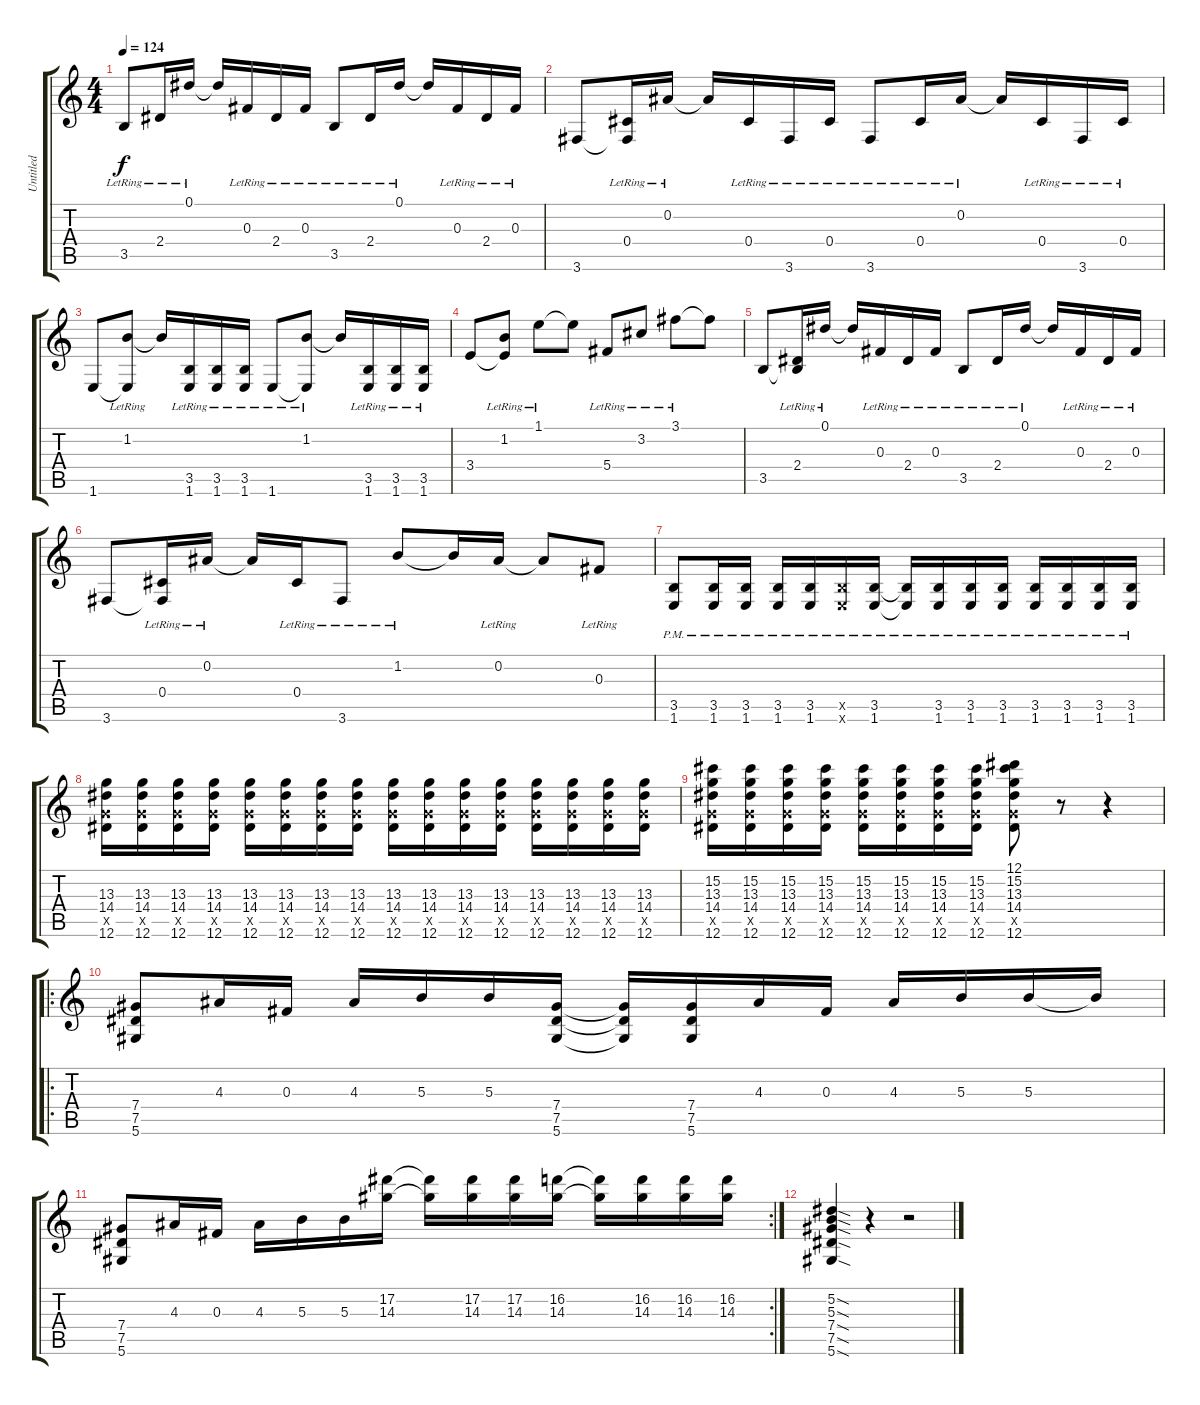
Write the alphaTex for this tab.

\track ("Untitled" "Untitled") {instrument distortionguitar}
\staff {score tabs}
\tuning (Eb4 Bb3 Gb3 Db3 Ab2 Eb2) {hide}
\ts (4 4)
\tempo 124
\clef g2
\ks c
3.5{lr}.8{dy f} 2.4{lr}.16 0.1{lr}.16 0.1{t}.16 0.3{lr}.16 2.4{lr}.16 0.3{lr}.16 3.5{lr}.8 2.4{lr}.16 0.1{lr}.16 0.1{t}.16 0.3{lr}.16 2.4{lr}.16 0.3{lr}.16 |
3.6.8 (0.4{lr} 3.6{t}).16 0.2{lr}.16 0.2{t}.16 0.4{lr}.16 3.6{lr}.16 0.4{lr}.16 3.6{lr}.8 0.4{lr}.16 0.2{lr}.16 0.2{t}.16 0.4{lr}.16 3.6{lr}.16 0.4{lr}.16 |
1.6.8 (1.2{lr} 1.6{t}).8 1.2{t}.16 (3.5{lr} 1.6{lr}).16 (3.5{lr} 1.6{lr}).16 (3.5{lr} 1.6{lr}).16 1.6{lr}.8 (1.2{lr} 1.6{t}).8 1.2{t}.16 (3.5{lr} 1.6{lr}).16 (3.5{lr} 1.6{lr}).16 (3.5{lr} 1.6{lr}).16 |
3.4.8 (1.2{lr} 3.4{t}).8 1.1{lr}.8 1.1{t}.8 5.4{lr}.8 3.2{lr}.8 3.1{lr}.8 3.1{t}.8 |
3.5.8 (2.4{lr} 3.5{t}).16 0.1{lr}.16 0.1{t}.16 0.3{lr}.16 2.4{lr}.16 0.3{lr}.16 3.5{lr}.8 2.4{lr}.16 0.1{lr}.16 0.1{t}.16 0.3{lr}.16 2.4{lr}.16 0.3{lr}.16 |
3.6.8 (0.4{lr} 3.6{t}).16 0.2{lr}.16 0.2{t}.16 0.4{lr}.16 3.6{lr}.8 1.2{lr}.8 1.2{t}.16 0.2{lr}.16 0.2{t}.8 0.3{lr}.8 |
(3.5{pm} 1.6{pm}).8 (3.5{pm} 1.6{pm}).16 (3.5{pm} 1.6{pm}).16 (3.5{pm} 1.6{pm}).16 (3.5{pm} 1.6{pm}).16 (3.5{pm x} 1.6{pm x}).16 (3.5{pm} 1.6{pm}).16 (3.5{pm t} 1.6{pm t}).16 (3.5{pm} 1.6{pm}).16 (3.5{pm} 1.6{pm}).16 (3.5{pm} 1.6{pm}).16 (3.5{pm} 1.6{pm}).16 (3.5{pm} 1.6{pm}).16 (3.5{pm} 1.6{pm}).16 (3.5{pm} 1.6{pm}).16 |
(13.3 14.4 11.5{x} 12.6).16 (13.3 14.4 11.5{x} 12.6).16 (13.3 14.4 11.5{x} 12.6).16 (13.3 14.4 11.5{x} 12.6).16 (13.3 14.4 11.5{x} 12.6).16 (13.3 14.4 11.5{x} 12.6).16 (13.3 14.4 11.5{x} 12.6).16 (13.3 14.4 11.5{x} 12.6).16 (13.3 14.4 11.5{x} 12.6).16 (13.3 14.4 11.5{x} 12.6).16 (13.3 14.4 11.5{x} 12.6).16 (13.3 14.4 11.5{x} 12.6).16 (13.3 14.4 11.5{x} 12.6).16 (13.3 14.4 11.5{x} 12.6).16 (13.3 14.4 11.5{x} 12.6).16 (13.3 14.4 11.5{x} 12.6).16 |
(15.2 13.3 14.4 11.5{x} 12.6).16 (15.2 13.3 14.4 11.5{x} 12.6).16 (15.2 13.3 14.4 11.5{x} 12.6).16 (15.2 13.3 14.4 11.5{x} 12.6).16 (15.2 13.3 14.4 11.5{x} 12.6).16 (15.2 13.3 14.4 11.5{x} 12.6).16 (15.2 13.3 14.4 11.5{x} 12.6).16 (15.2 13.3 14.4 11.5{x} 12.6).16 (12.1 15.2 13.3 14.4 11.5{x} 12.6).8 r.8 r.4 |
\ro
(7.4 7.5 5.6).8 4.3.16 0.3.16 4.3.16 5.3.16 5.3.16 (7.4 7.5 5.6).16 (7.4{t} 7.5{t} 5.6{t}).16 (7.4 7.5 5.6).16 4.3.16 0.3.16 4.3.16 5.3.16 5.3.16 5.3{t}.16 |
\rc 2
(7.4 7.5 5.6).8 4.3.16 0.3.16 4.3.16 5.3.16 5.3.16 (17.2 14.3).16 (17.2{t} 14.3{t}).16 (17.2 14.3).16 (17.2 14.3).16 (16.2 14.3).16 (16.2{t} 14.3{t}).16 (16.2 14.3).16 (16.2 14.3).16 (16.2 14.3).16 |
(5.2{sod} 5.3{sod} 7.4{sod} 7.5{sod} 5.6{sod}).4 r.4 r.2
